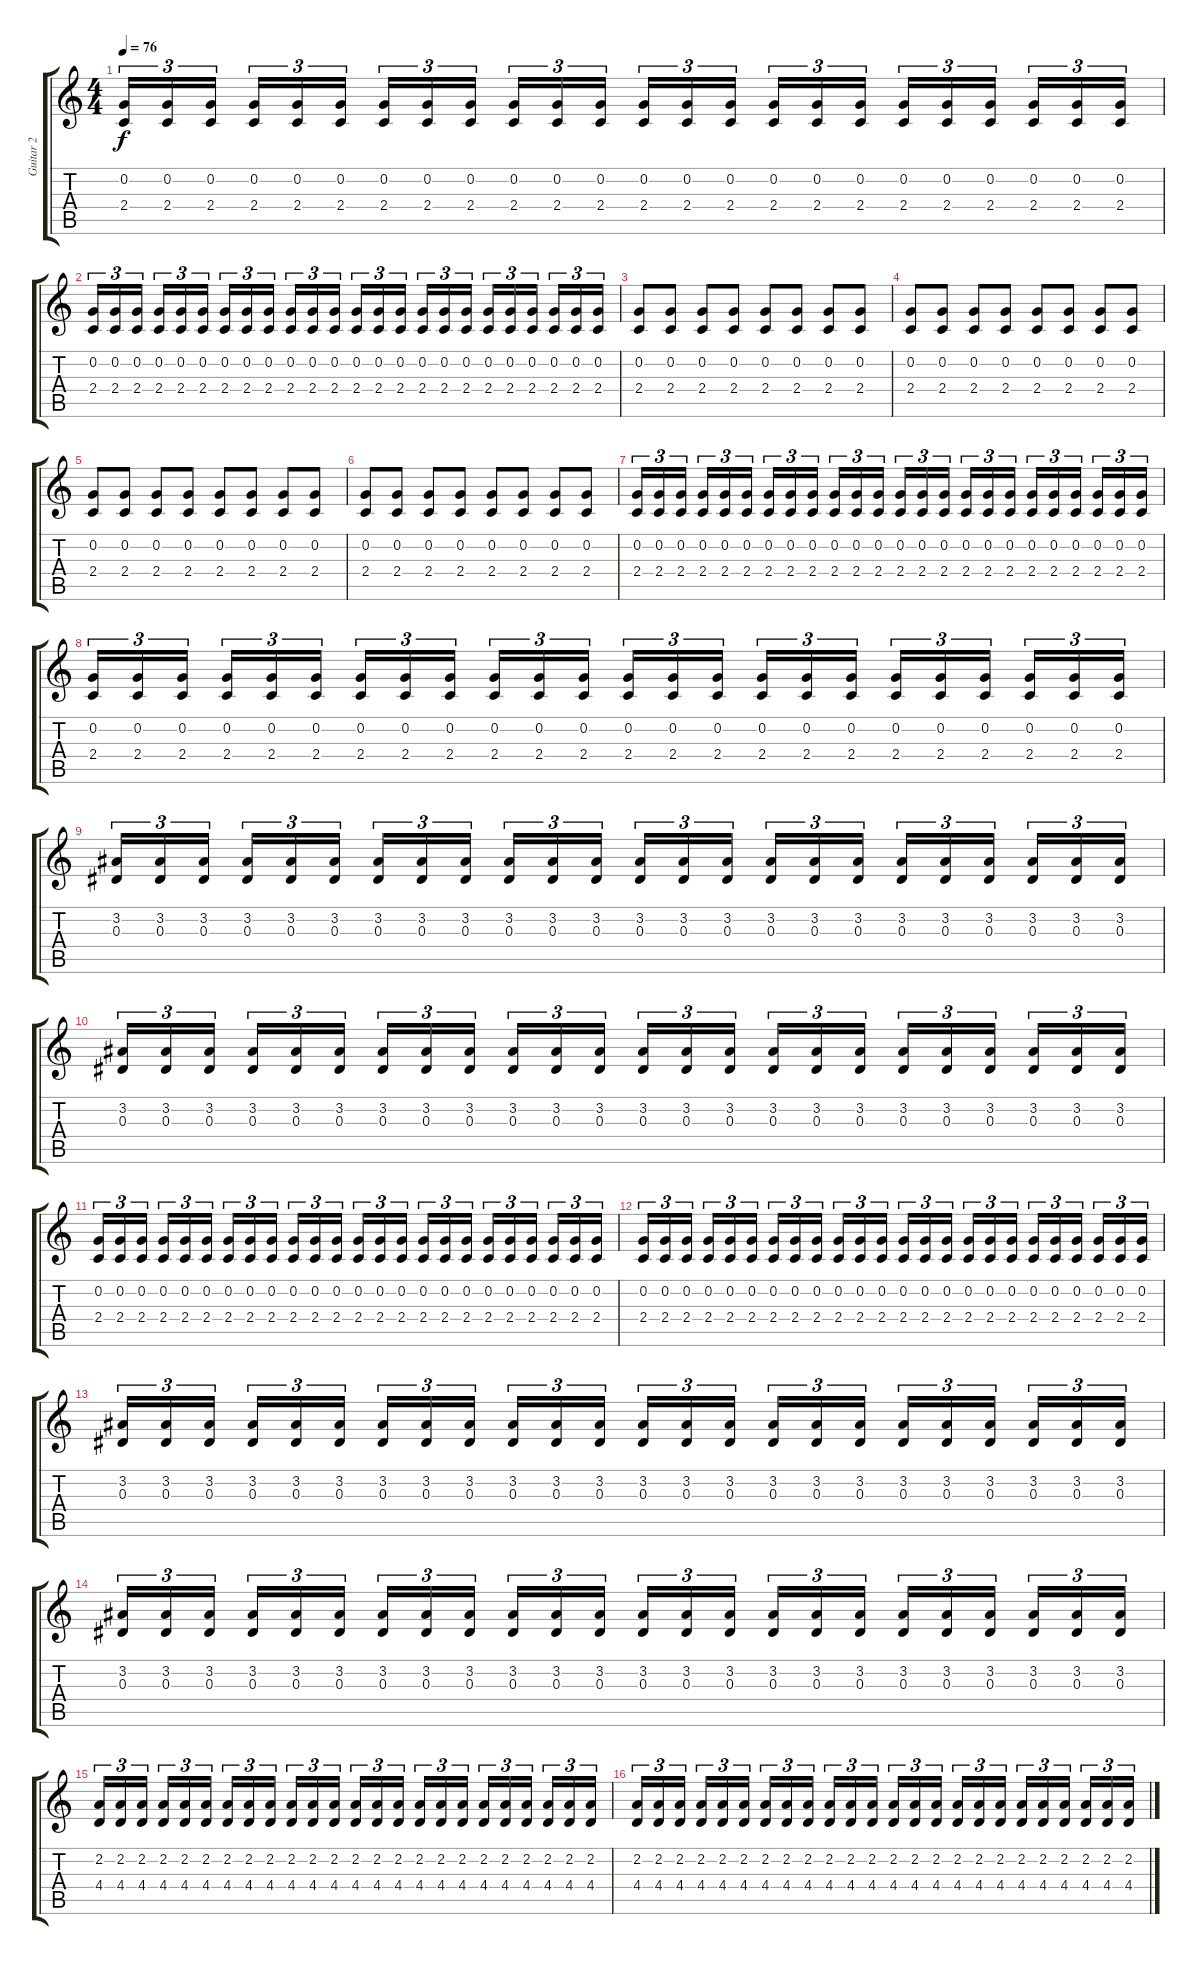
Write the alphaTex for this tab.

\track ("Guitar 2" "Guitar 2") {instrument distortionguitar}
\staff {score tabs}
\tuning (C4 G3 Eb3 Bb2 F2 C2) {hide}
\ts (4 4)
\tempo 76
\clef g2
\ks c
(0.2 2.4).16{tu (3 2) dy f} (0.2 2.4).16{tu (3 2)} (0.2 2.4).16{tu (3 2) beam splitsecondary} (0.2 2.4).16{tu (3 2)} (0.2 2.4).16{tu (3 2)} (0.2 2.4).16{tu (3 2)} (0.2 2.4).16{tu (3 2)} (0.2 2.4).16{tu (3 2)} (0.2 2.4).16{tu (3 2) beam splitsecondary} (0.2 2.4).16{tu (3 2)} (0.2 2.4).16{tu (3 2)} (0.2 2.4).16{tu (3 2)} (0.2 2.4).16{tu (3 2)} (0.2 2.4).16{tu (3 2)} (0.2 2.4).16{tu (3 2) beam splitsecondary} (0.2 2.4).16{tu (3 2)} (0.2 2.4).16{tu (3 2)} (0.2 2.4).16{tu (3 2)} (0.2 2.4).16{tu (3 2)} (0.2 2.4).16{tu (3 2)} (0.2 2.4).16{tu (3 2) beam splitsecondary} (0.2 2.4).16{tu (3 2)} (0.2 2.4).16{tu (3 2)} (0.2 2.4).16{tu (3 2)} |
(0.2 2.4).16{tu (3 2)} (0.2 2.4).16{tu (3 2)} (0.2 2.4).16{tu (3 2) beam splitsecondary} (0.2 2.4).16{tu (3 2)} (0.2 2.4).16{tu (3 2)} (0.2 2.4).16{tu (3 2)} (0.2 2.4).16{tu (3 2)} (0.2 2.4).16{tu (3 2)} (0.2 2.4).16{tu (3 2) beam splitsecondary} (0.2 2.4).16{tu (3 2)} (0.2 2.4).16{tu (3 2)} (0.2 2.4).16{tu (3 2)} (0.2 2.4).16{tu (3 2)} (0.2 2.4).16{tu (3 2)} (0.2 2.4).16{tu (3 2) beam splitsecondary} (0.2 2.4).16{tu (3 2)} (0.2 2.4).16{tu (3 2)} (0.2 2.4).16{tu (3 2)} (0.2 2.4).16{tu (3 2)} (0.2 2.4).16{tu (3 2)} (0.2 2.4).16{tu (3 2) beam splitsecondary} (0.2 2.4).16{tu (3 2)} (0.2 2.4).16{tu (3 2)} (0.2 2.4).16{tu (3 2)} |
(0.2 2.4).8 (0.2 2.4).8 (0.2 2.4).8 (0.2 2.4).8 (0.2 2.4).8 (0.2 2.4).8 (0.2 2.4).8 (0.2 2.4).8 |
(0.2 2.4).8 (0.2 2.4).8 (0.2 2.4).8 (0.2 2.4).8 (0.2 2.4).8 (0.2 2.4).8 (0.2 2.4).8 (0.2 2.4).8 |
(0.2 2.4).8 (0.2 2.4).8 (0.2 2.4).8 (0.2 2.4).8 (0.2 2.4).8 (0.2 2.4).8 (0.2 2.4).8 (0.2 2.4).8 |
(0.2 2.4).8 (0.2 2.4).8 (0.2 2.4).8 (0.2 2.4).8 (0.2 2.4).8 (0.2 2.4).8 (0.2 2.4).8 (0.2 2.4).8 |
(0.2 2.4).16{tu (3 2)} (0.2 2.4).16{tu (3 2)} (0.2 2.4).16{tu (3 2) beam splitsecondary} (0.2 2.4).16{tu (3 2)} (0.2 2.4).16{tu (3 2)} (0.2 2.4).16{tu (3 2)} (0.2 2.4).16{tu (3 2)} (0.2 2.4).16{tu (3 2)} (0.2 2.4).16{tu (3 2) beam splitsecondary} (0.2 2.4).16{tu (3 2)} (0.2 2.4).16{tu (3 2)} (0.2 2.4).16{tu (3 2)} (0.2 2.4).16{tu (3 2)} (0.2 2.4).16{tu (3 2)} (0.2 2.4).16{tu (3 2) beam splitsecondary} (0.2 2.4).16{tu (3 2)} (0.2 2.4).16{tu (3 2)} (0.2 2.4).16{tu (3 2)} (0.2 2.4).16{tu (3 2)} (0.2 2.4).16{tu (3 2)} (0.2 2.4).16{tu (3 2) beam splitsecondary} (0.2 2.4).16{tu (3 2)} (0.2 2.4).16{tu (3 2)} (0.2 2.4).16{tu (3 2)} |
(0.2 2.4).16{tu (3 2)} (0.2 2.4).16{tu (3 2)} (0.2 2.4).16{tu (3 2) beam splitsecondary} (0.2 2.4).16{tu (3 2)} (0.2 2.4).16{tu (3 2)} (0.2 2.4).16{tu (3 2)} (0.2 2.4).16{tu (3 2)} (0.2 2.4).16{tu (3 2)} (0.2 2.4).16{tu (3 2) beam splitsecondary} (0.2 2.4).16{tu (3 2)} (0.2 2.4).16{tu (3 2)} (0.2 2.4).16{tu (3 2)} (0.2 2.4).16{tu (3 2)} (0.2 2.4).16{tu (3 2)} (0.2 2.4).16{tu (3 2) beam splitsecondary} (0.2 2.4).16{tu (3 2)} (0.2 2.4).16{tu (3 2)} (0.2 2.4).16{tu (3 2)} (0.2 2.4).16{tu (3 2)} (0.2 2.4).16{tu (3 2)} (0.2 2.4).16{tu (3 2) beam splitsecondary} (0.2 2.4).16{tu (3 2)} (0.2 2.4).16{tu (3 2)} (0.2 2.4).16{tu (3 2)} |
(3.2 0.3).16{tu (3 2)} (3.2 0.3).16{tu (3 2)} (3.2 0.3).16{tu (3 2) beam splitsecondary} (3.2 0.3).16{tu (3 2)} (3.2 0.3).16{tu (3 2)} (3.2 0.3).16{tu (3 2)} (3.2 0.3).16{tu (3 2)} (3.2 0.3).16{tu (3 2)} (3.2 0.3).16{tu (3 2) beam splitsecondary} (3.2 0.3).16{tu (3 2)} (3.2 0.3).16{tu (3 2)} (3.2 0.3).16{tu (3 2)} (3.2 0.3).16{tu (3 2)} (3.2 0.3).16{tu (3 2)} (3.2 0.3).16{tu (3 2) beam splitsecondary} (3.2 0.3).16{tu (3 2)} (3.2 0.3).16{tu (3 2)} (3.2 0.3).16{tu (3 2)} (3.2 0.3).16{tu (3 2)} (3.2 0.3).16{tu (3 2)} (3.2 0.3).16{tu (3 2) beam splitsecondary} (3.2 0.3).16{tu (3 2)} (3.2 0.3).16{tu (3 2)} (3.2 0.3).16{tu (3 2)} |
(3.2 0.3).16{tu (3 2)} (3.2 0.3).16{tu (3 2)} (3.2 0.3).16{tu (3 2) beam splitsecondary} (3.2 0.3).16{tu (3 2)} (3.2 0.3).16{tu (3 2)} (3.2 0.3).16{tu (3 2)} (3.2 0.3).16{tu (3 2)} (3.2 0.3).16{tu (3 2)} (3.2 0.3).16{tu (3 2) beam splitsecondary} (3.2 0.3).16{tu (3 2)} (3.2 0.3).16{tu (3 2)} (3.2 0.3).16{tu (3 2)} (3.2 0.3).16{tu (3 2)} (3.2 0.3).16{tu (3 2)} (3.2 0.3).16{tu (3 2) beam splitsecondary} (3.2 0.3).16{tu (3 2)} (3.2 0.3).16{tu (3 2)} (3.2 0.3).16{tu (3 2)} (3.2 0.3).16{tu (3 2)} (3.2 0.3).16{tu (3 2)} (3.2 0.3).16{tu (3 2) beam splitsecondary} (3.2 0.3).16{tu (3 2)} (3.2 0.3).16{tu (3 2)} (3.2 0.3).16{tu (3 2)} |
(0.2 2.4).16{tu (3 2)} (0.2 2.4).16{tu (3 2)} (0.2 2.4).16{tu (3 2) beam splitsecondary} (0.2 2.4).16{tu (3 2)} (0.2 2.4).16{tu (3 2)} (0.2 2.4).16{tu (3 2)} (0.2 2.4).16{tu (3 2)} (0.2 2.4).16{tu (3 2)} (0.2 2.4).16{tu (3 2) beam splitsecondary} (0.2 2.4).16{tu (3 2)} (0.2 2.4).16{tu (3 2)} (0.2 2.4).16{tu (3 2)} (0.2 2.4).16{tu (3 2)} (0.2 2.4).16{tu (3 2)} (0.2 2.4).16{tu (3 2) beam splitsecondary} (0.2 2.4).16{tu (3 2)} (0.2 2.4).16{tu (3 2)} (0.2 2.4).16{tu (3 2)} (0.2 2.4).16{tu (3 2)} (0.2 2.4).16{tu (3 2)} (0.2 2.4).16{tu (3 2) beam splitsecondary} (0.2 2.4).16{tu (3 2)} (0.2 2.4).16{tu (3 2)} (0.2 2.4).16{tu (3 2)} |
(0.2 2.4).16{tu (3 2)} (0.2 2.4).16{tu (3 2)} (0.2 2.4).16{tu (3 2) beam splitsecondary} (0.2 2.4).16{tu (3 2)} (0.2 2.4).16{tu (3 2)} (0.2 2.4).16{tu (3 2)} (0.2 2.4).16{tu (3 2)} (0.2 2.4).16{tu (3 2)} (0.2 2.4).16{tu (3 2) beam splitsecondary} (0.2 2.4).16{tu (3 2)} (0.2 2.4).16{tu (3 2)} (0.2 2.4).16{tu (3 2)} (0.2 2.4).16{tu (3 2)} (0.2 2.4).16{tu (3 2)} (0.2 2.4).16{tu (3 2) beam splitsecondary} (0.2 2.4).16{tu (3 2)} (0.2 2.4).16{tu (3 2)} (0.2 2.4).16{tu (3 2)} (0.2 2.4).16{tu (3 2)} (0.2 2.4).16{tu (3 2)} (0.2 2.4).16{tu (3 2) beam splitsecondary} (0.2 2.4).16{tu (3 2)} (0.2 2.4).16{tu (3 2)} (0.2 2.4).16{tu (3 2)} |
(3.2 0.3).16{tu (3 2)} (3.2 0.3).16{tu (3 2)} (3.2 0.3).16{tu (3 2) beam splitsecondary} (3.2 0.3).16{tu (3 2)} (3.2 0.3).16{tu (3 2)} (3.2 0.3).16{tu (3 2)} (3.2 0.3).16{tu (3 2)} (3.2 0.3).16{tu (3 2)} (3.2 0.3).16{tu (3 2) beam splitsecondary} (3.2 0.3).16{tu (3 2)} (3.2 0.3).16{tu (3 2)} (3.2 0.3).16{tu (3 2)} (3.2 0.3).16{tu (3 2)} (3.2 0.3).16{tu (3 2)} (3.2 0.3).16{tu (3 2) beam splitsecondary} (3.2 0.3).16{tu (3 2)} (3.2 0.3).16{tu (3 2)} (3.2 0.3).16{tu (3 2)} (3.2 0.3).16{tu (3 2)} (3.2 0.3).16{tu (3 2)} (3.2 0.3).16{tu (3 2) beam splitsecondary} (3.2 0.3).16{tu (3 2)} (3.2 0.3).16{tu (3 2)} (3.2 0.3).16{tu (3 2)} |
(3.2 0.3).16{tu (3 2)} (3.2 0.3).16{tu (3 2)} (3.2 0.3).16{tu (3 2) beam splitsecondary} (3.2 0.3).16{tu (3 2)} (3.2 0.3).16{tu (3 2)} (3.2 0.3).16{tu (3 2)} (3.2 0.3).16{tu (3 2)} (3.2 0.3).16{tu (3 2)} (3.2 0.3).16{tu (3 2) beam splitsecondary} (3.2 0.3).16{tu (3 2)} (3.2 0.3).16{tu (3 2)} (3.2 0.3).16{tu (3 2)} (3.2 0.3).16{tu (3 2)} (3.2 0.3).16{tu (3 2)} (3.2 0.3).16{tu (3 2) beam splitsecondary} (3.2 0.3).16{tu (3 2)} (3.2 0.3).16{tu (3 2)} (3.2 0.3).16{tu (3 2)} (3.2 0.3).16{tu (3 2)} (3.2 0.3).16{tu (3 2)} (3.2 0.3).16{tu (3 2) beam splitsecondary} (3.2 0.3).16{tu (3 2)} (3.2 0.3).16{tu (3 2)} (3.2 0.3).16{tu (3 2)} |
(2.2 4.4).16{tu (3 2)} (2.2 4.4).16{tu (3 2)} (2.2 4.4).16{tu (3 2) beam splitsecondary} (2.2 4.4).16{tu (3 2)} (2.2 4.4).16{tu (3 2)} (2.2 4.4).16{tu (3 2)} (2.2 4.4).16{tu (3 2)} (2.2 4.4).16{tu (3 2)} (2.2 4.4).16{tu (3 2) beam splitsecondary} (2.2 4.4).16{tu (3 2)} (2.2 4.4).16{tu (3 2)} (2.2 4.4).16{tu (3 2)} (2.2 4.4).16{tu (3 2)} (2.2 4.4).16{tu (3 2)} (2.2 4.4).16{tu (3 2) beam splitsecondary} (2.2 4.4).16{tu (3 2)} (2.2 4.4).16{tu (3 2)} (2.2 4.4).16{tu (3 2)} (2.2 4.4).16{tu (3 2)} (2.2 4.4).16{tu (3 2)} (2.2 4.4).16{tu (3 2) beam splitsecondary} (2.2 4.4).16{tu (3 2)} (2.2 4.4).16{tu (3 2)} (2.2 4.4).16{tu (3 2)} |
(2.2 4.4).16{tu (3 2)} (2.2 4.4).16{tu (3 2)} (2.2 4.4).16{tu (3 2) beam splitsecondary} (2.2 4.4).16{tu (3 2)} (2.2 4.4).16{tu (3 2)} (2.2 4.4).16{tu (3 2)} (2.2 4.4).16{tu (3 2)} (2.2 4.4).16{tu (3 2)} (2.2 4.4).16{tu (3 2) beam splitsecondary} (2.2 4.4).16{tu (3 2)} (2.2 4.4).16{tu (3 2)} (2.2 4.4).16{tu (3 2)} (2.2 4.4).16{tu (3 2)} (2.2 4.4).16{tu (3 2)} (2.2 4.4).16{tu (3 2) beam splitsecondary} (2.2 4.4).16{tu (3 2)} (2.2 4.4).16{tu (3 2)} (2.2 4.4).16{tu (3 2)} (2.2 4.4).16{tu (3 2)} (2.2 4.4).16{tu (3 2)} (2.2 4.4).16{tu (3 2) beam splitsecondary} (2.2 4.4).16{tu (3 2)} (2.2 4.4).16{tu (3 2)} (2.2 4.4).16{tu (3 2)}
